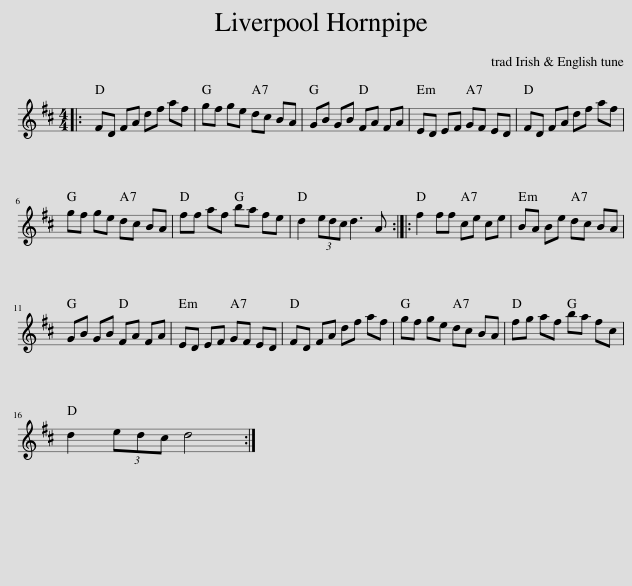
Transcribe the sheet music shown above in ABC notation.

X:1
L:1/8
M:4/4
I:linebreak $
K:D
V:1 treble
V:1
|: FD FA df af | gf ge dc BA | GB GB FA FA | ED EF GF ED | FD FA df af |$ %5
 gf ge dc BA | ff af ba fe | d2 (3edc d3 A :: f2 ff ce ce | BA Be dc BA |$ %10
 GB GB FA FA | ED EF GF ED | FD FA df af | gf ge dc BA | fg af ba fc |$ %15
 d2 (3edc d4 :| %16
